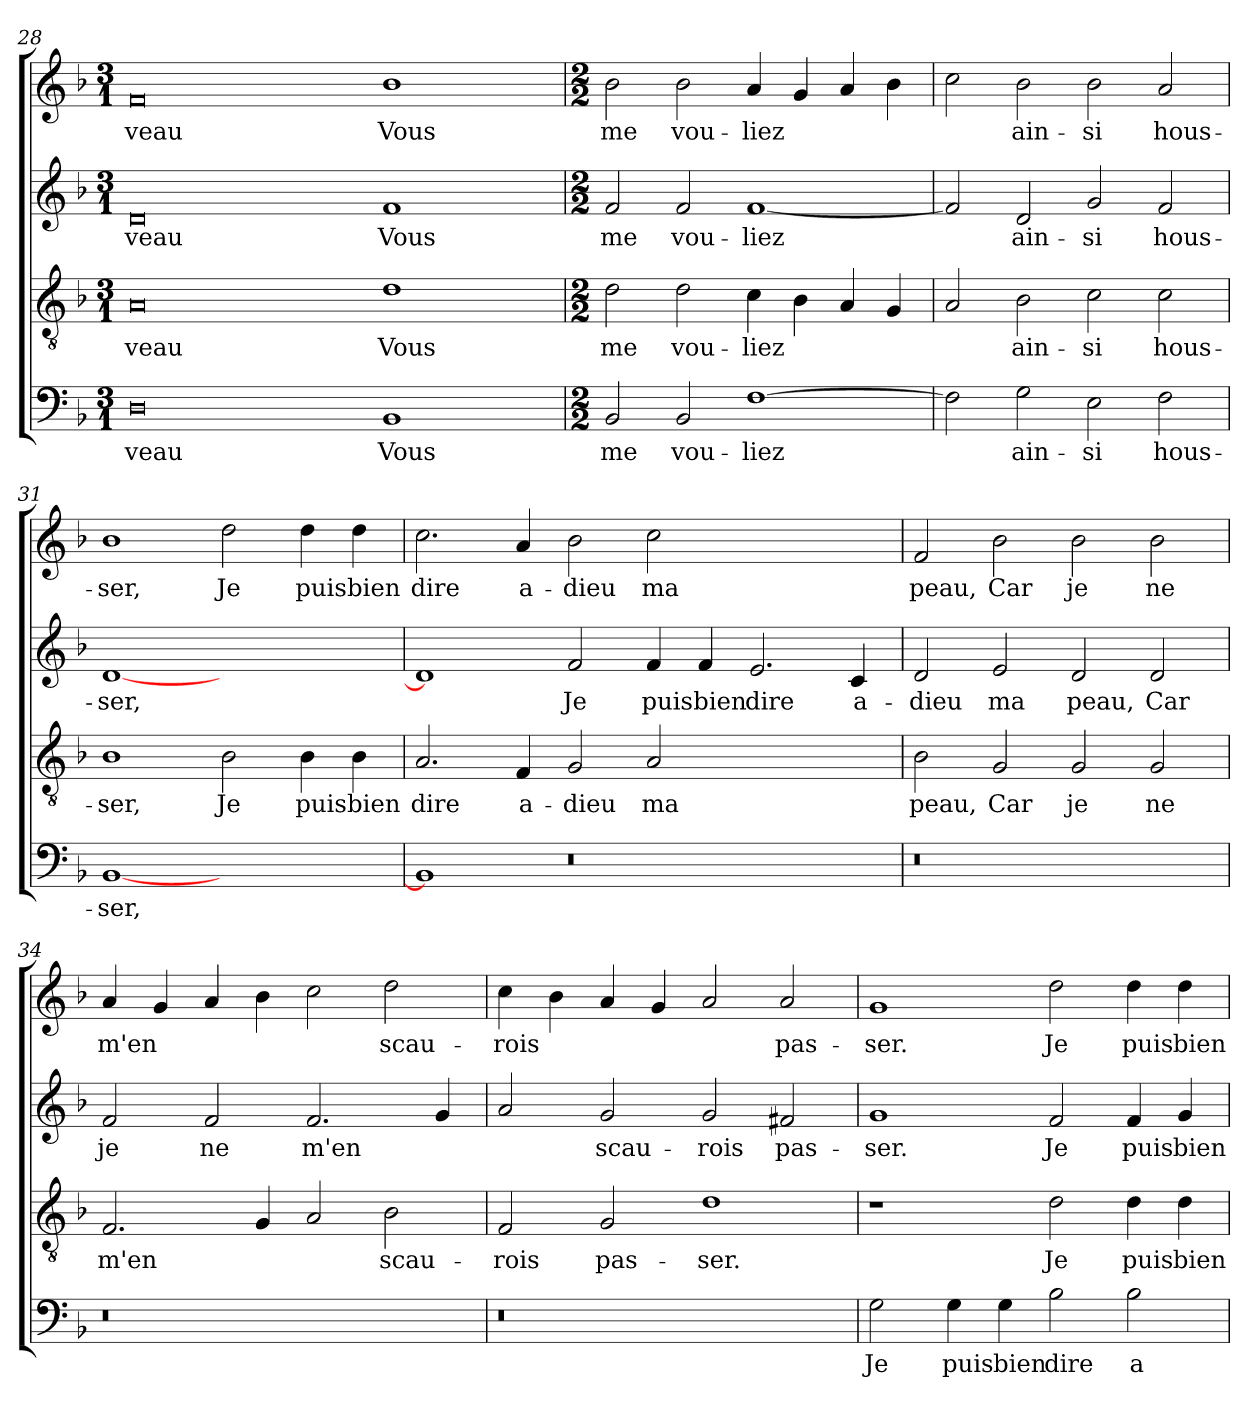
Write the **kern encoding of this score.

**kern	**text	**kern	**text	**kern	**text	**kern	**text
*part4	*part4	*part3	*part3	*part2	*part2	*part1	*part1
*staff4	*staff4	*staff3	*staff3	*staff2	*staff2	*staff1	*staff1
*clefF4	*	*clefGv2	*	*clefG2	*	*clefG2	*
*	*	*ITrd-7c-12	*	*	*	*	*
*k[b-]	*	*k[b-]	*	*k[b-]	*	*k[b-]	*
*F:	*	*F:	*	*F:	*	*F:	*
*M3/1	*	*M3/1	*	*M3/1	*	*M3/1	*
=28	=28	=28	=28	=28	=28	=28	=28
*	*	*	*	*	*	*^	*
0D\	-veau	0a/	-veau	0d/	-veau	0f/	3%2ryy	-veau
.	.	.	.	.	.	.	3%2ryy	.
.	.	.	.	.	.	.	3%2ryy	.
1BB-/	Vous	1dd\	Vous	1f/	Vous	1b-\	3%2ryy	Vous
.	.	.	.	.	.	.	6ryy	.
.	.	.	.	.	.	.	12ryy	.
.	.	.	.	.	.	.	24ryy	.
.	.	.	.	.	.	.	48ryy	.
.	.	.	.	.	.	.	96...ryy	.
.	.	.	.	.	.	.	768ryy	.
*	*	*	*	*	*	*v	*v	*
=29	=29	=29	=29	=29	=29	=29	=29
*M2/2	*	*M2/2	*	*M2/2	*	*M2/2	*
2BB-/	me	2dd\	me	2f/	me	2b-\	me
2BB-/	vou-	2dd\	vou-	2f/	vou-	2b-\	vou-
[1F\	-liez	4cc\	-liez	[1f/	-liez	4a/	-liez
.	.	4b-\	.	.	.	4g/	.
.	.	4a/	.	.	.	4a/	.
.	.	4g/	.	.	.	4b-\	.
!!LO:LB:g=z
=30	=30	=30	=30	=30	=30	=30	=30
2F\]	.	2a/	.	2f/]	.	2cc\	.
2G\	ain-	2b-\	ain-	2d/	ain-	2b-\	ain-
2E\	-si	2cc\	-si	2g/	-si	2b-\	-si
2F\	hous-	2cc\	hous-	2f/	hous-	2a/	hous-
=31	=31	=31	=31	=31	=31	=31	=31
[1BB-/	-ser,	1b-\	-ser,	[1d/	-ser,	1b-\	-ser,
1ryy	.	2b-\	Je	1ryy	.	2dd\	Je
.	.	4b-\	puis	.	.	4dd\	puis
.	.	4b-\	bien	.	.	4dd\	bien
=32	=32	=32	=32	=32	=32	=32	=32
1BB-/]	.	2.a/	dire	1d/]	.	2.cc\	dire
.	.	4f/	a-	.	.	4a/	a-
!LO:N:vis=0	!	!	!	!	!	!	!
1r	.	2g/	-dieu	2f/	Je	2b-\	-dieu
.	.	2a/	ma	4f/	puis	2cc\	ma
.	.	.	.	4f/	bien	.	.
1ryy	.	1ryy	.	2.e/	dire	1ryy	.
.	.	.	.	4c/	a-	.	.
=33	=33	=33	=33	=33	=33	=33	=33
!LO:N:vis=0	!	!	!	!	!	!	!
1r	.	2b-\	peau,	2d/	-dieu	2f/	peau,
.	.	2g/	Car	2e/	ma	2b-\	Car
1ryy	.	2g/	je	2d/	peau,	2b-\	je
.	.	2g/	ne	2d/	Car	2b-\	ne
=34	=34	=34	=34	=34	=34	=34	=34
!LO:N:vis=0	!	!	!	!	!	!	!
1r	.	2.f/	m'en	2f/	je	4a/	m'en
.	.	.	.	.	.	4g/	.
.	.	.	.	2f/	ne	4a/	.
.	.	4g/	.	.	.	4b-\	.
1ryy	.	2a/	.	2.f/	m'en	2cc\	.
.	.	2b-\	scau-	.	.	2dd\	scau-
.	.	.	.	4g/	.	.	.
!!LO:PB:g=z
=35	=35	=35	=35	=35	=35	=35	=35
!LO:N:vis=0	!	!	!	!	!	!	!
1r	.	2f/	-rois	2a/	.	4cc\	-rois
.	.	.	.	.	.	4b-\	.
.	.	2g/	pas-	2g/	scau-	4a/	.
.	.	.	.	.	.	4g/	.
1ryy	.	1dd\	-ser.	2g/	-rois	2a/	.
.	.	.	.	2f#X/	pas-	2a/	pas-
=36	=36	=36	=36	=36	=36	=36	=36
2G\	Je	1r	.	1g/	-ser.	1g/	-ser.
4G\	puis	.	.	.	.	.	.
4G\	bien	.	.	.	.	.	.
2B-\	dire	2dd\	Je	2f/	Je	2dd\	Je
2B-\	a-	4dd\	puis	4f/	puis	4dd\	puis
.	.	4dd\	bien	4g/	bien	4dd\	bien
=	=	=	=	=	=	=	=
*-	*-	*-	*-	*-	*-	*-	*-
